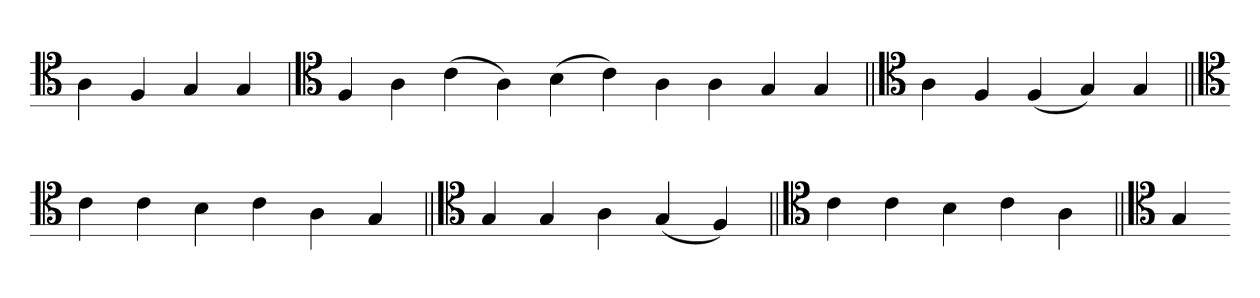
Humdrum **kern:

**kern
*part1
*staff1
*clefC4
=
4A
4F
4G
4G
=`
*clefC4
4F
4A
(4c
4A)
(4B
4c)
4A
4A
4G
4G
=||
*clefC4
4A
4F
(4F
4G)
4G
=||
*clefC4
4c
4c
4B
4c
4A
4G
=||
*clefC4
4G
4G
4A
(4G
4F)
=||
*clefC4
4c
4c
4B
4c
4A
=||
*clefC4
4G
=-
*-
